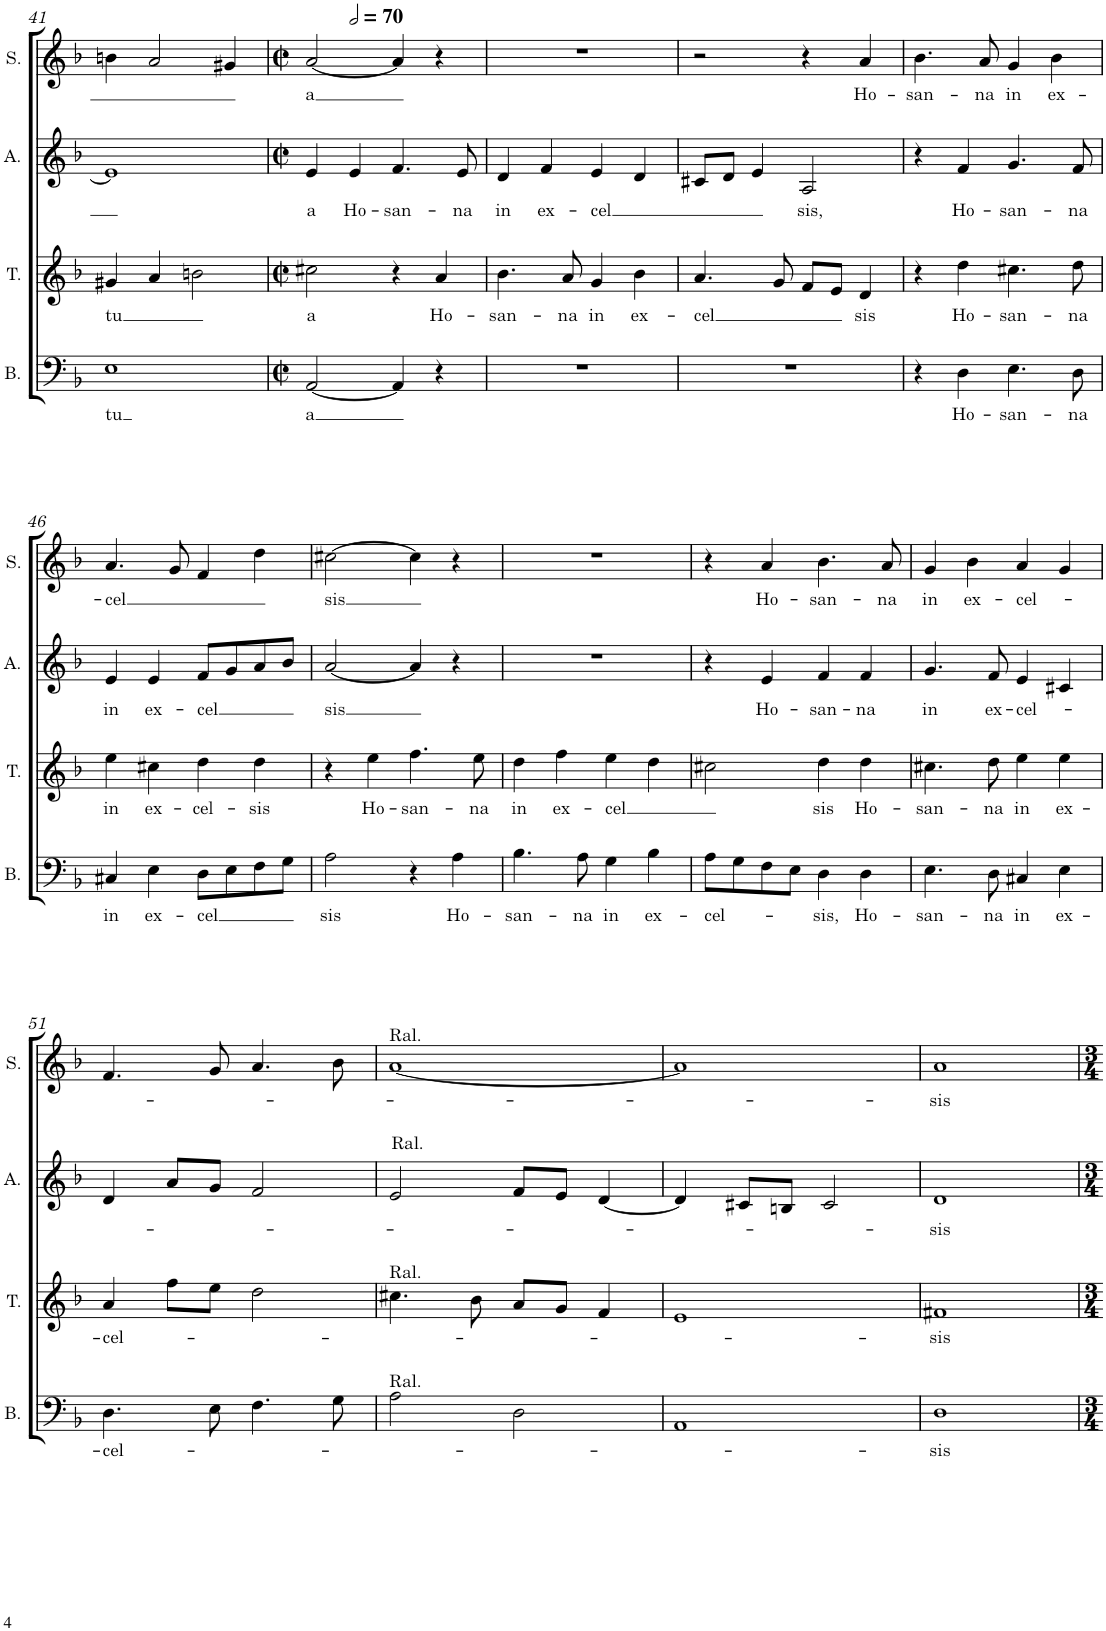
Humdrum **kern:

**kern	**text	**kern	**text	**kern	**text	**kern	**text
*part4	*part4	*part3	*part3	*part2	*part2	*part1	*part1
*staff4	*staff4	*staff3	*staff3	*staff2	*staff2	*staff1	*staff1
*I"Basse	*	*I"Ténor	*	*I"Alto	*	*I"Soprano	*
*I'B.	*	*I'T.	*	*I'A.	*	*I'S.	*
!!LO:PB:g=z
*clefF4	*	*clefG2	*	*clefG2	*	*clefG2	*
*k[b-]	*	*k[b-]	*	*k[b-]	*	*k[b-]	*
*M4/4	*	*M4/4	*	*M4/4	*	*M4/4	*
=41	=41	=41	=41	=41	=41	=41	=41
!	!LO:LY:b	!	!LO:LY:b	!	!	!	!
1E	tu	4g#X/	tu	1e]	.	4bn\	.
.	.	4a/	.	.	.	2a/	.
.	.	2bn\	.	.	.	.	.
.	.	.	.	.	.	4g#X/	.
=42	=42	=42	=42	=42	=42	=42	=42
*M2/2	*	*M2/2	*	*M2/2	*	*M2/2	*
*met(c|)	*	*met(c|)	*	*met(c|)	*	*met(c|)	*
!	!LO:LY:b	!	!LO:LY:b	!	!LO:LY:b	!	!LO:LY:b
*	*	*	*	*	*	*^	*
[2AA/	a	2cc#X\	a	4e/	a	[2a/	4ryy	a
*	*	*	*	*	*	*MM140	*	*
!	!	!	!	!	!LO:LY:b	!	!	!
.	.	.	.	4e/	Ho-	.	2.ryy	.
!	!	!	!	!	!LO:LY:b	!	!	!
4AA/]	.	4r	.	4.f/	-san-	4a/]	.	.
!	!	!	!LO:LY:b	!	!	!	!	!
4r	.	4a/	Ho-	.	.	4r	.	.
!	!	!	!	!	!LO:LY:b	!	!	!
.	.	.	.	8e/	-na	.	.	.
=43	=43	=43	=43	=43	=43	=43	=43	=43
!	!	!	!LO:LY:b	!	!LO:LY:b	!	!	!
*	*	*	*	*	*	*v	*v	*
1r	.	4.b-\	-san-	4d/	in	1r	.
!	!	!	!	!	!LO:LY:b	!	!
.	.	.	.	4f/	ex-	.	.
!	!	!	!LO:LY:b	!	!	!	!
.	.	8a/	-na	.	.	.	.
!	!	!	!LO:LY:b	!	!LO:LY:b	!	!
.	.	4g/	in	4e/	-cel	.	.
!	!	!	!LO:LY:b	!	!	!	!
.	.	4b-\	ex-	4d/	.	.	.
=44	=44	=44	=44	=44	=44	=44	=44
!	!	!	!LO:LY:b	!	!	!	!
1r	.	4.a/	-cel	8c#X/L	.	2r	.
.	.	.	.	8d/J	.	.	.
.	.	.	.	4e/	.	.	.
.	.	8g/	.	.	.	.	.
!	!	!	!	!	!LO:LY:b	!	!
.	.	8f/L	.	2A/	sis,	4r	.
.	.	8e/J	.	.	.	.	.
!	!	!	!LO:LY:b	!	!	!	!LO:LY:b
.	.	4d/	sis	.	.	4a/	Ho-
=45	=45	=45	=45	=45	=45	=45	=45
!	!	!	!	!	!	!	!LO:LY:b
4r	.	4r	.	4r	.	4.b-\	-san-
!	!LO:LY:b	!	!LO:LY:b	!	!LO:LY:b	!	!
4D\	Ho-	4dd\	Ho-	4f/	Ho-	.	.
!	!	!	!	!	!	!	!LO:LY:b
.	.	.	.	.	.	8a/	-na
!	!LO:LY:b	!	!LO:LY:b	!	!LO:LY:b	!	!LO:LY:b
4.E\	-san-	4.cc#X\	-san-	4.g/	-san-	4g/	in
!	!	!	!	!	!	!	!LO:LY:b
.	.	.	.	.	.	4b-\	ex-
!	!LO:LY:b	!	!LO:LY:b	!	!LO:LY:b	!	!
8D\	-na	8dd\	-na	8f/	-na	.	.
!!LO:LB:g=z
=46	=46	=46	=46	=46	=46	=46	=46
!	!LO:LY:b	!	!LO:LY:b	!	!LO:LY:b	!	!LO:LY:b
4C#X/	in	4ee\	in	4e/	in	4.a/	-cel
!	!LO:LY:b	!	!LO:LY:b	!	!LO:LY:b	!	!
4E\	ex-	4cc#X\	ex-	4e/	ex-	.	.
.	.	.	.	.	.	8g/	.
!	!LO:LY:b	!	!LO:LY:b	!	!LO:LY:b	!	!
8D\L	-cel	4dd\	-cel-	8f/L	-cel	4f/	.
8E\	.	.	.	8g/	.	.	.
!	!	!	!LO:LY:b	!	!	!	!
8F\	.	4dd\	-sis	8a/	.	4dd\	.
8G\J	.	.	.	8b-/J	.	.	.
=47	=47	=47	=47	=47	=47	=47	=47
!	!LO:LY:b	!	!	!	!LO:LY:b	!	!LO:LY:b
2A\	sis	4r	.	[2a/	sis	[2cc#X\	sis
!	!	!	!LO:LY:b	!	!	!	!
.	.	4ee\	Ho-	.	.	.	.
!	!	!	!LO:LY:b	!	!	!	!
4r	.	4.ff\	-san-	4a/]	.	4cc#\]	.
!	!LO:LY:b	!	!	!	!	!	!
4A\	Ho-	.	.	4r	.	4r	.
!	!	!	!LO:LY:b	!	!	!	!
.	.	8ee\	-na	.	.	.	.
=48	=48	=48	=48	=48	=48	=48	=48
!	!LO:LY:b	!	!LO:LY:b	!	!	!	!
4.B-\	-san-	4dd\	in	1r	.	1r	.
!	!	!	!LO:LY:b	!	!	!	!
.	.	4ff\	ex-	.	.	.	.
!	!LO:LY:b	!	!	!	!	!	!
8A\	-na	.	.	.	.	.	.
!	!LO:LY:b	!	!LO:LY:b	!	!	!	!
4G\	in	4ee\	-cel	.	.	.	.
!	!LO:LY:b	!	!	!	!	!	!
4B-\	ex-	4dd\	.	.	.	.	.
=49	=49	=49	=49	=49	=49	=49	=49
!	!LO:LY:b	!	!	!	!	!	!
8A\L	-cel-	2cc#X\	.	4r	.	4r	.
8G\	.	.	.	.	.	.	.
!	!	!	!	!	!LO:LY:b	!	!LO:LY:b
8F\	.	.	.	4e/	Ho-	4a/	Ho-
8E\J	.	.	.	.	.	.	.
!	!LO:LY:b	!	!LO:LY:b	!	!LO:LY:b	!	!LO:LY:b
4D\	-sis,	4dd\	sis	4f/	-san-	4.b-\	-san-
!	!LO:LY:b	!	!LO:LY:b	!	!LO:LY:b	!	!
4D\	Ho-	4dd\	Ho-	4f/	-na	.	.
!	!	!	!	!	!	!	!LO:LY:b
.	.	.	.	.	.	8a/	-na
=50	=50	=50	=50	=50	=50	=50	=50
!	!LO:LY:b	!	!LO:LY:b	!	!LO:LY:b	!	!LO:LY:b
4.E\	-san-	4.cc#X\	-san-	4.g/	in	4g/	in
!	!	!	!	!	!	!	!LO:LY:b
.	.	.	.	.	.	4b-\	ex-
!	!LO:LY:b	!	!LO:LY:b	!	!LO:LY:b	!	!
8D\	-na	8dd\	-na	8f/	ex-	.	.
!	!LO:LY:b	!	!LO:LY:b	!	!LO:LY:b	!	!LO:LY:b
4C#X/	in	4ee\	in	4e/	-cel-	4a/	-cel-
!	!LO:LY:b	!	!LO:LY:b	!	!	!	!
4E\	ex-	4ee\	ex-	4c#X/	.	4g/	.
!!LO:LB:g=z
=51	=51	=51	=51	=51	=51	=51	=51
!	!LO:LY:b	!	!LO:LY:b	!	!	!	!
4.D\	-cel-	4a/	-cel-	4d/	.	4.f/	.
.	.	8ff\L	.	8a/L	.	.	.
8E\	.	8ee\J	.	8g/J	.	8g/	.
4.F\	.	2dd\	.	2f/	.	4.a/	.
8G\	.	.	.	.	.	8b-\	.
=52	=52	=52	=52	=52	=52	=52	=52
!	!	!	!	!	!	!LO:TX:a:t=Ral.	!
!	!	!	!	!LO:TX:a:t=Ral.	!	!	!
!	!	!LO:TX:a:t=Ral.	!	!	!	!	!
!LO:TX:a:t=Ral.	!	!	!	!	!	!	!
2A\	.	4.cc#X\	.	2e/	.	[1a	.
.	.	8b-\	.	.	.	.	.
2D\	.	8a/L	.	8f/L	.	.	.
.	.	8g/J	.	8e/J	.	.	.
.	.	4f/	.	[4d/	.	.	.
=53	=53	=53	=53	=53	=53	=53	=53
1AA	.	1e	.	4d/]	.	1a]	.
.	.	.	.	8c#X/L	.	.	.
.	.	.	.	8Bn/J	.	.	.
.	.	.	.	2c#/	.	.	.
=54	=54	=54	=54	=54	=54	=54	=54
!	!LO:LY:b	!	!LO:LY:b	!	!LO:LY:b	!	!LO:LY:b
1D	-sis	1f#X	-sis	1d	-sis	1a	-sis
=	=	=	=	=	=	=	=
*-	*-	*-	*-	*-	*-	*-	*-
